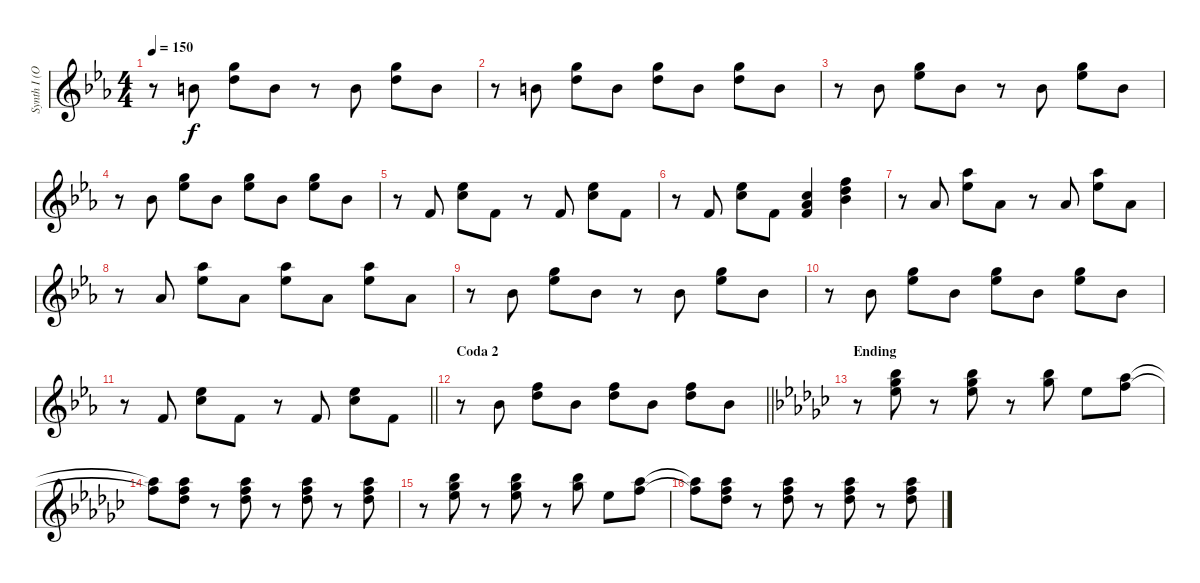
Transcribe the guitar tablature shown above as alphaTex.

\track ("Synth I (Organ)" "Synth I (O") {instrument drawbarorgan}
\staff {score}
\tuning (E4 B3 G3 D3 A2 E2 B1) {hide}
\ts (4 4)
\tempo 150
\clef g2
\ks eb
r.8{dy f} 7.1.8 (10.1 20.2).8 7.1.8 r.8 7.1.8 (10.1 20.2).8 7.1.8 |
r.8 7.1.8 (10.1 20.2).8 7.1.8 (10.1 20.2).8 7.1.8 (10.1 20.2).8 7.1.8 |
r.8 6.1.8 (11.1 20.2).8 6.1.8 r.8 6.1.8 (11.1 20.2).8 6.1.8 |
r.8 6.1.8 (11.1 20.2).8 6.1.8 (11.1 20.2).8 6.1.8 (11.1 20.2).8 6.1.8 |
r.8 1.1.8 (8.1 16.2).8 1.1.8 r.8 1.1.8 (8.1 16.2).8 1.1.8 |
r.8 1.1.8 (8.1 16.2).8 1.1.8 (1.1 9.2 17.3).4 (6.1 15.2 22.3).4 |
r.8 4.1.8 (11.1 21.2).8 4.1.8 r.8 4.1.8 (11.1 21.2).8 4.1.8 |
r.8 4.1.8 (11.1 21.2).8 4.1.8 (11.1 21.2).8 4.1.8 (11.1 21.2).8 4.1.8 |
r.8 6.1.8 (11.1 20.2).8 6.1.8 r.8 6.1.8 (11.1 20.2).8 6.1.8 |
r.8 6.1.8 (11.1 20.2).8 6.1.8 (11.1 20.2).8 6.1.8 (11.1 20.2).8 6.1.8 |
\barLineRight lightlight
r.8 1.1.8 (8.1 16.2).8 1.1.8 r.8 1.1.8 (8.1 16.2).8 1.1.8 |
\section ("" "Coda 2")
\barLineRight lightlight
r.8 6.1.8 (10.1 18.2).8 6.1.8 (10.1 18.2).8 6.1.8 (10.1 18.2).8 6.1.8 |
\section ("" "Ending")
\ks ebminor
r.8 (18.1 19.2 20.3).8 r.8 (18.1 19.2 20.3).8 r.8 (18.1 19.2).8 11.1.8 (13.1 21.2).8 |
(13.1{t} 21.2{t}).8 (16.1 18.2 18.3).8 r.8 (9.1 18.2 25.3).8 r.8 (16.1 18.2 18.3).8 r.8 (9.1 18.2 25.3).8 |
r.8 (18.1 19.2 20.3).8 r.8 (18.1 19.2 20.3).8 r.8 (18.1 19.2).8 11.1.8 (13.1 21.2).8 |
(13.1{t} 21.2{t}).8 (16.1 18.2 18.3).8 r.8 (9.1 18.2 25.3).8 r.8 (16.1 18.2 18.3).8 r.8 (9.1 18.2 25.3).8
